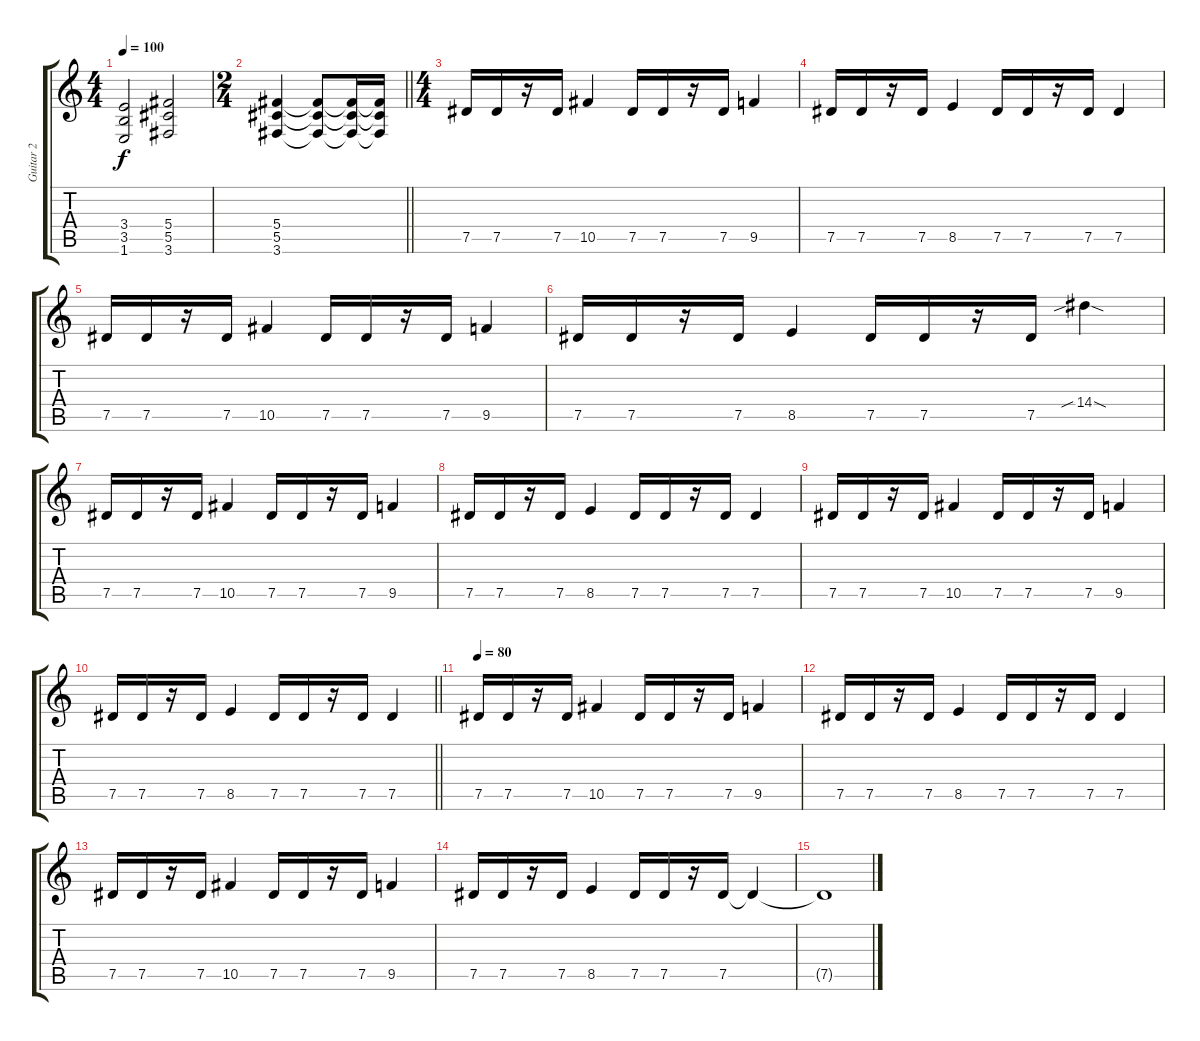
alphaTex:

\track ("Guitar 2" "Guitar 2") {instrument overdrivenguitar}
\staff {score tabs}
\tuning (Eb4 Bb3 Gb3 Db3 Ab2 Eb2) {hide}
\ts (4 4)
\tempo 100
\clef g2
\ks c
(3.4{t} 3.5{t} 1.6{t}).2{dy f} (5.4 5.5 3.6).2 |
\ts (2 4)
\barLineRight lightlight
(5.4 5.5 3.6).4 (5.4{t} 5.5{t} 3.6{t}).8 (5.4{t} 5.5{t} 3.6{t}).16 (5.4{t} 5.5{t} 3.6{t}).16 |
\ts (4 4)
7.5.16 7.5.16 r.16 7.5.16 10.5.4 7.5.16 7.5.16 r.16 7.5.16 9.5.4 |
7.5.16 7.5.16 r.16 7.5.16 8.5.4 7.5.16 7.5.16 r.16 7.5.16 7.5.4 |
7.5.16 7.5.16 r.16 7.5.16 10.5.4 7.5.16 7.5.16 r.16 7.5.16 9.5.4 |
7.5.16 7.5.16 r.16 7.5.16 8.5.4 7.5.16 7.5.16 r.16 7.5.16 14.4{sib sod}.4 |
7.5.16 7.5.16 r.16 7.5.16 10.5.4 7.5.16 7.5.16 r.16 7.5.16 9.5.4 |
7.5.16 7.5.16 r.16 7.5.16 8.5.4 7.5.16 7.5.16 r.16 7.5.16 7.5.4 |
7.5.16 7.5.16 r.16 7.5.16 10.5.4 7.5.16 7.5.16 r.16 7.5.16 9.5.4 |
\barLineRight lightlight
7.5.16 7.5.16 r.16 7.5.16 8.5.4 7.5.16 7.5.16 r.16 7.5.16 7.5.4 |
\tempo 80
7.5.16 7.5.16 r.16 7.5.16 10.5.4 7.5.16 7.5.16 r.16 7.5.16 9.5.4 |
7.5.16 7.5.16 r.16 7.5.16 8.5.4 7.5.16 7.5.16 r.16 7.5.16 7.5.4 |
7.5.16 7.5.16 r.16 7.5.16 10.5.4 7.5.16 7.5.16 r.16 7.5.16 9.5.4 |
7.5.16 7.5.16 r.16 7.5.16 8.5.4 7.5.16 7.5.16 r.16 7.5.16 7.5{t}.4 |
7.5{t}.1
